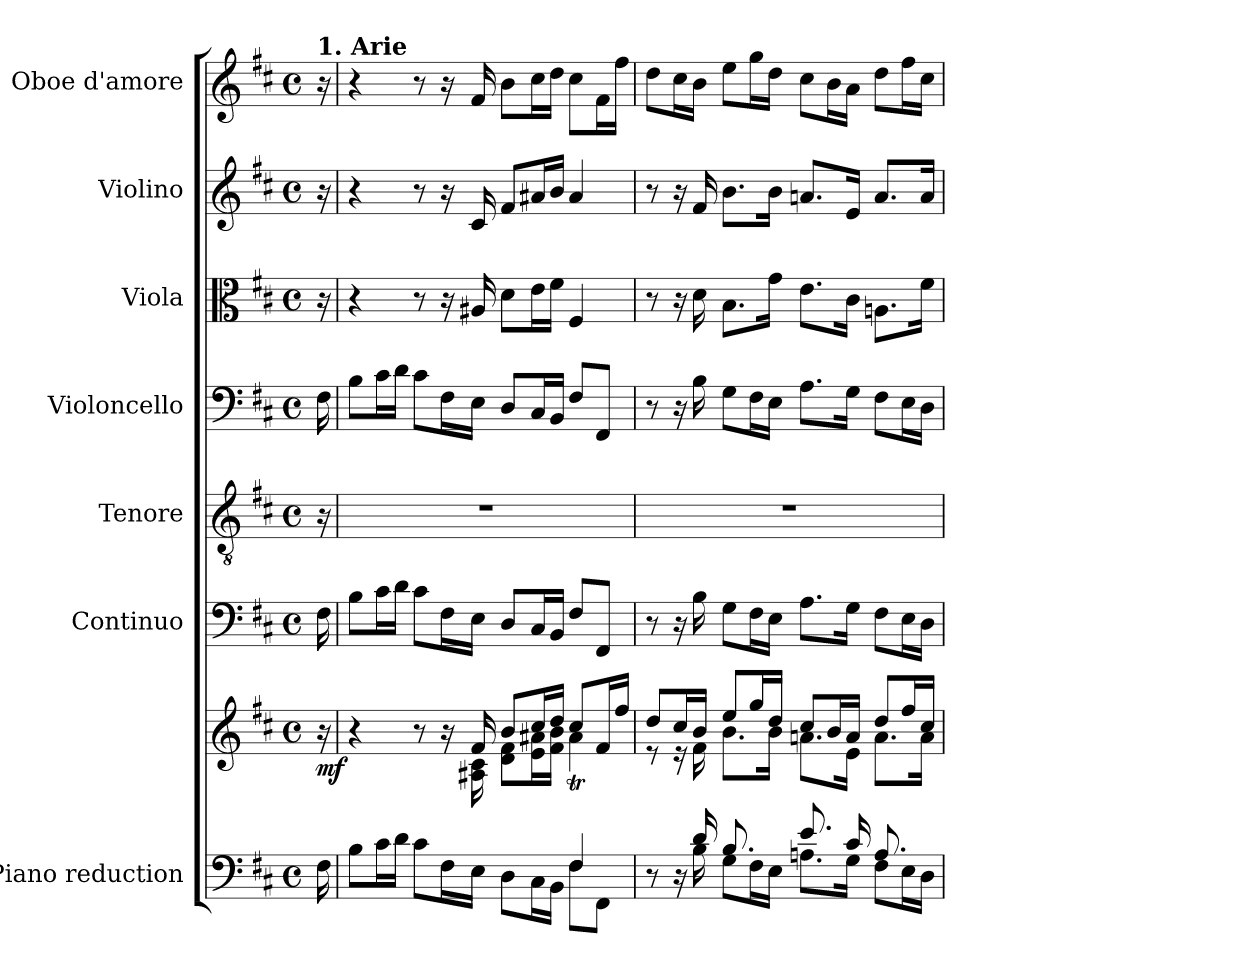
**kern	**kern	**dynam	**kern	**kern	**kern	**kern	**kern	**kern
*part7	*part7	*part7	*part6	*part5	*part4	*part3	*part2	*part1
*staff8	*staff7	*staff7/8	*staff6	*staff5	*staff4	*staff3	*staff2	*staff1
*I"Piano reduction	*	*	*I"Continuo	*I"Tenore	*I"Violoncello	*I"Viola	*I"Violino	*I"Oboe d'amore
*I'Pno	*	*	*	*	*I'Vc	*I'Vla	*I'Vln	*I'Ob
*stria5	*stria5	*	*	*	*	*	*	*
*clefF4	*clefG2	*	*clefF4	*clefGv2	*clefF4	*clefC3	*clefG2	*clefG2
*	*	*	*ITrd7c12	*	*	*	*	*
*k[f#c#]	*k[f#c#]	*	*k[f#c#]	*k[f#c#]	*k[f#c#]	*k[f#c#]	*k[f#c#]	*k[f#c#]
*M4/4	*M4/4	*	*M4/4	*M4/4	*M4/4	*M4/4	*M4/4	*M4/4
*met(c)	*met(c)	*	*met(c)	*met(c)	*met(c)	*met(c)	*met(c)	*met(c)
=	=	=	=	=	=	=	=	=
!	!	!	!	!	!	!	!	!LO:TX:a:B:t=1. Arie
!	!	!LO:DY:b	!	!	!	!	!	!
16F#\	16r	mf	16FF#\	16r	16F#\	16r	16r	16r
=1	=1	=1	=1	=1	=1	=1	=1	=1
*^	*^	*	*	*	*	*	*	*
2ryy	8B\L	4r	4ryy	.	8BB\L	1r	8B\L	4r	4r	4r
.	16c#\L	.	.	.	16C#\L	.	16c#\L	.	.	.
.	16d\JJ	.	.	.	16D\JJ	.	16d\JJ	.	.	.
.	8c#\L	8r	8ryy	.	8C#\L	.	8c#\L	8r	8r	8r
.	16F#\L	16r	16ryy	.	16FF#\L	.	16F#\L	16r	16r	16r
.	16E\JJ	16f#/	16A#X\ 16c#\	.	16EE\JJ	.	16E\JJ	16A#X/	16c#/	16f#/
4ryy	8D\L	8b/L	8d\ 8f#\L	.	8DD/L	.	8D/L	8d\L	8f#/L	8b\L
.	16C#\L	16cc#/L	16e\ 16a#X\L	.	16CC#/L	.	16C#/L	16e\L	16a#X/L	16cc#\L
.	16BB\JJ	16dd/JJ	16f#\ 16b\JJ	.	16BBB/JJ	.	16BB/JJ	16f#\JJ	16b/JJ	16dd\JJ
4F#/	8F#\L	8cc#/L	4a#t\	.	8FF#/L	.	8F#/L	4F#/	4a#/	8cc#\L
.	8FF#\J	16f#/L	.	.	8FFF#/J	.	8FF#/J	.	.	16f#\L
.	.	16ff#/JJ	.	.	.	.	.	.	.	16ff#\JJ
=2	=2	=2	=2	=2	=2	=2	=2	=2	=2	=2
*	*	*	*^	*	*	*	*	*	*	*
8r	8ryy	8dd/L	8r	4..ryy	.	8r	1r	8r	8r	8r	8dd\L
16r	16ryy	16cc#/L	16r	.	.	16r	.	16r	16r	16r	16cc#\L
16d/	16B\	16b/JJ	16f#\	.	.	16BB\	.	16B\	16d\	16f#/	16b\JJ
8.B/L	8G\L	8ee/L	8.b\L	.	.	8GG\L	.	8G\L	8.B\L	8.b\L	8ee\L
.	16F#\L	16gg/L	.	.	.	16FF#\L	.	16F#\L	.	.	16gg\L
16ryy	16E\JJ	16dd/JJ	16b\Jk	16g\Jk	.	16EE\JJ	.	16E\JJ	16g\Jk	16b\Jk	16dd\JJ
8.e/L	8.An\L	8cc#/L	8.an\L	4..ryy	.	8.AA\L	.	8.A\L	8.e\L	8.an/L	8cc#\L
.	.	16b/L	.	.	.	.	.	.	.	.	16b\L
16c#/Jk	16G\Jk	16a/JJ	16e\Jk	.	.	16GG\Jk	.	16G\Jk	16c#\Jk	16e/Jk	16a\JJ
8.A/L	8F#\L	8dd/L	8.a\L	.	.	8FF#\L	.	8F#\L	8.An\L	8.a/L	8dd\L
.	16E\L	16ff#/L	.	.	.	16EE\L	.	16E\L	.	.	16ff#\L
16ryy	16D\JJ	16cc#/JJ	16a\Jk	16f#\Jk	.	16DD\JJ	.	16D\JJ	16f#\Jk	16a/Jk	16cc#\JJ
*v	*v	*	*	*	*	*	*	*	*	*	*
*	*v	*v	*v	*	*	*	*	*	*	*
=	=	=	=	=	=	=	=	=
*-	*-	*-	*-	*-	*-	*-	*-	*-
